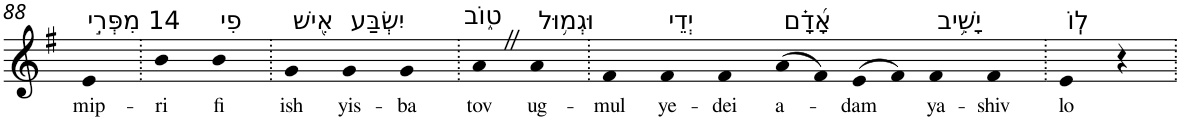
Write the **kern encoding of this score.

**kern	**text
*part1	*part1
*staff1	*staff1
*I"Piano	*
*I'Pno	*
!!LO:PB:g=z
*clefG2	*
*k[f#]	*
*G:	*
=88	=88
!LO:TX:a:t=14 מִפְּרִ֣י	!
!	!LO:LY:b
4e	mip-
=89.	=89.
!	!LO:LY:b
4b	-ri
!LO:TX:a:t=פִי	!
!	!LO:LY:b
4b	fi
=90.	=90.
!LO:TX:a:t=אִ֭ישׁ	!
!	!LO:LY:b
4g	ish
!LO:TX:a:t=יִשְׂבַּע	!
!	!LO:LY:b
4g	yis-
!	!LO:LY:b
4g	-ba
=91.	=91.
!LO:TX:a:t=ט֑וֹב	!
!	!LO:LY:b
4aZ	tov
!LO:TX:a:t=וּגְמ֥וּל	!
!	!LO:LY:b
4a	ug-
=92.	=92.
!	!LO:LY:b
4f#	-mul
!LO:TX:a:t=יְדֵי	!
!	!LO:LY:b
4f#	ye-
!	!LO:LY:b
4f#	-dei
!LO:TX:a:t=אָ֝דָ֗ם	!
!	!LO:LY:b
(>8a	a-
8f#)	.
!	!LO:LY:b
(>8e	-dam
8f#)	.
!LO:TX:a:t=יָשִׁ֥יב	!
!	!LO:LY:b
4f#	ya-
!	!LO:LY:b
4f#	-shiv
=93.	=93.
!LO:TX:a:t=לֽוֹ	!
!	!LO:LY:b
4e	lo
4r	.
=.	=.
*-	*-
